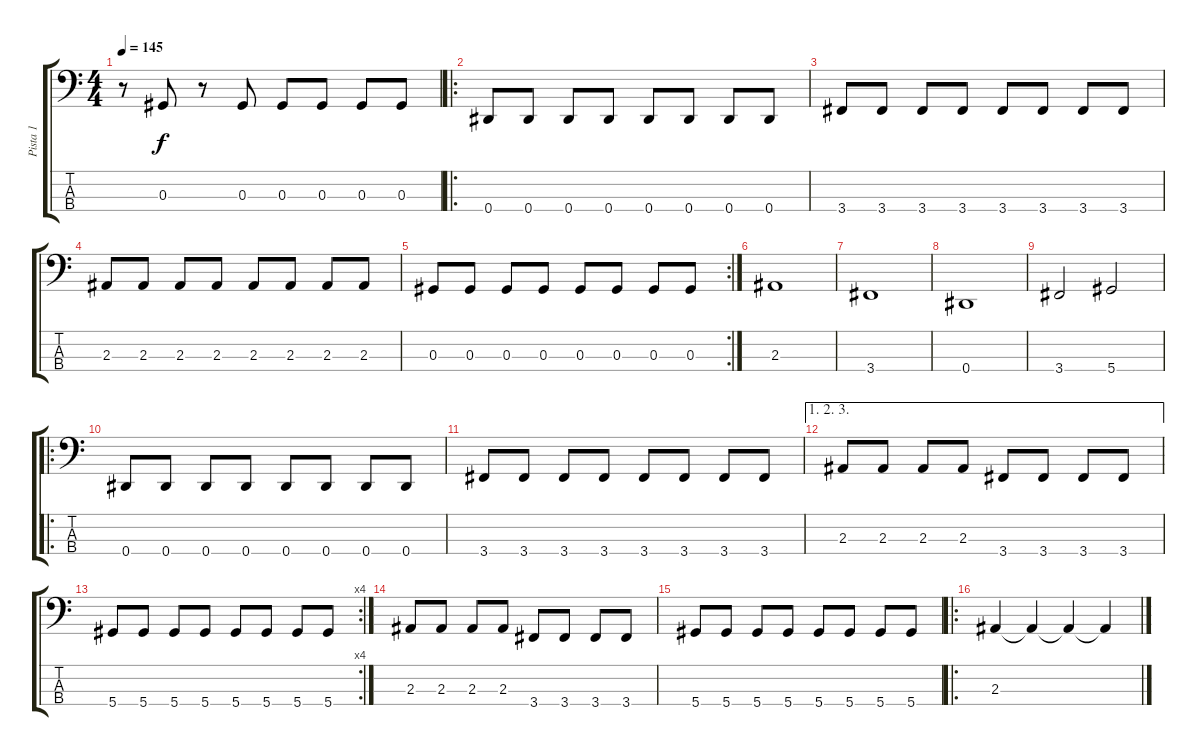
\track ("Pista 1" "Pista 1") {instrument electricbasspick}
\staff {score tabs}
\tuning (Gb2 Db2 Ab1 Eb1) {hide}
\ts (4 4)
\tempo 145
\clef f4
\ks c
r.8{dy f} 0.3.8 r.8 0.3.8 0.3.8 0.3.8 0.3.8 0.3.8 |
\ro
0.4.8 0.4.8 0.4.8 0.4.8 0.4.8 0.4.8 0.4.8 0.4.8 |
3.4.8 3.4.8 3.4.8 3.4.8 3.4.8 3.4.8 3.4.8 3.4.8 |
2.3.8 2.3.8 2.3.8 2.3.8 2.3.8 2.3.8 2.3.8 2.3.8 |
\rc 2
0.3.8 0.3.8 0.3.8 0.3.8 0.3.8 0.3.8 0.3.8 0.3.8 |
2.3.1 |
3.4.1 |
0.4.1 |
3.4.2 5.4.2 |
\ro
0.4.8 0.4.8 0.4.8 0.4.8 0.4.8 0.4.8 0.4.8 0.4.8 |
3.4.8 3.4.8 3.4.8 3.4.8 3.4.8 3.4.8 3.4.8 3.4.8 |
\ae (1 2 3)
2.3.8 2.3.8 2.3.8 2.3.8 3.4.8 3.4.8 3.4.8 3.4.8 |
\rc 4
5.4.8 5.4.8 5.4.8 5.4.8 5.4.8 5.4.8 5.4.8 5.4.8 |
2.3.8 2.3.8 2.3.8 2.3.8 3.4.8 3.4.8 3.4.8 3.4.8 |
5.4.8 5.4.8 5.4.8 5.4.8 5.4.8 5.4.8 5.4.8 5.4.8 |
\ro
2.3.4 2.3{t}.4 2.3{t}.4 2.3{t}.4
